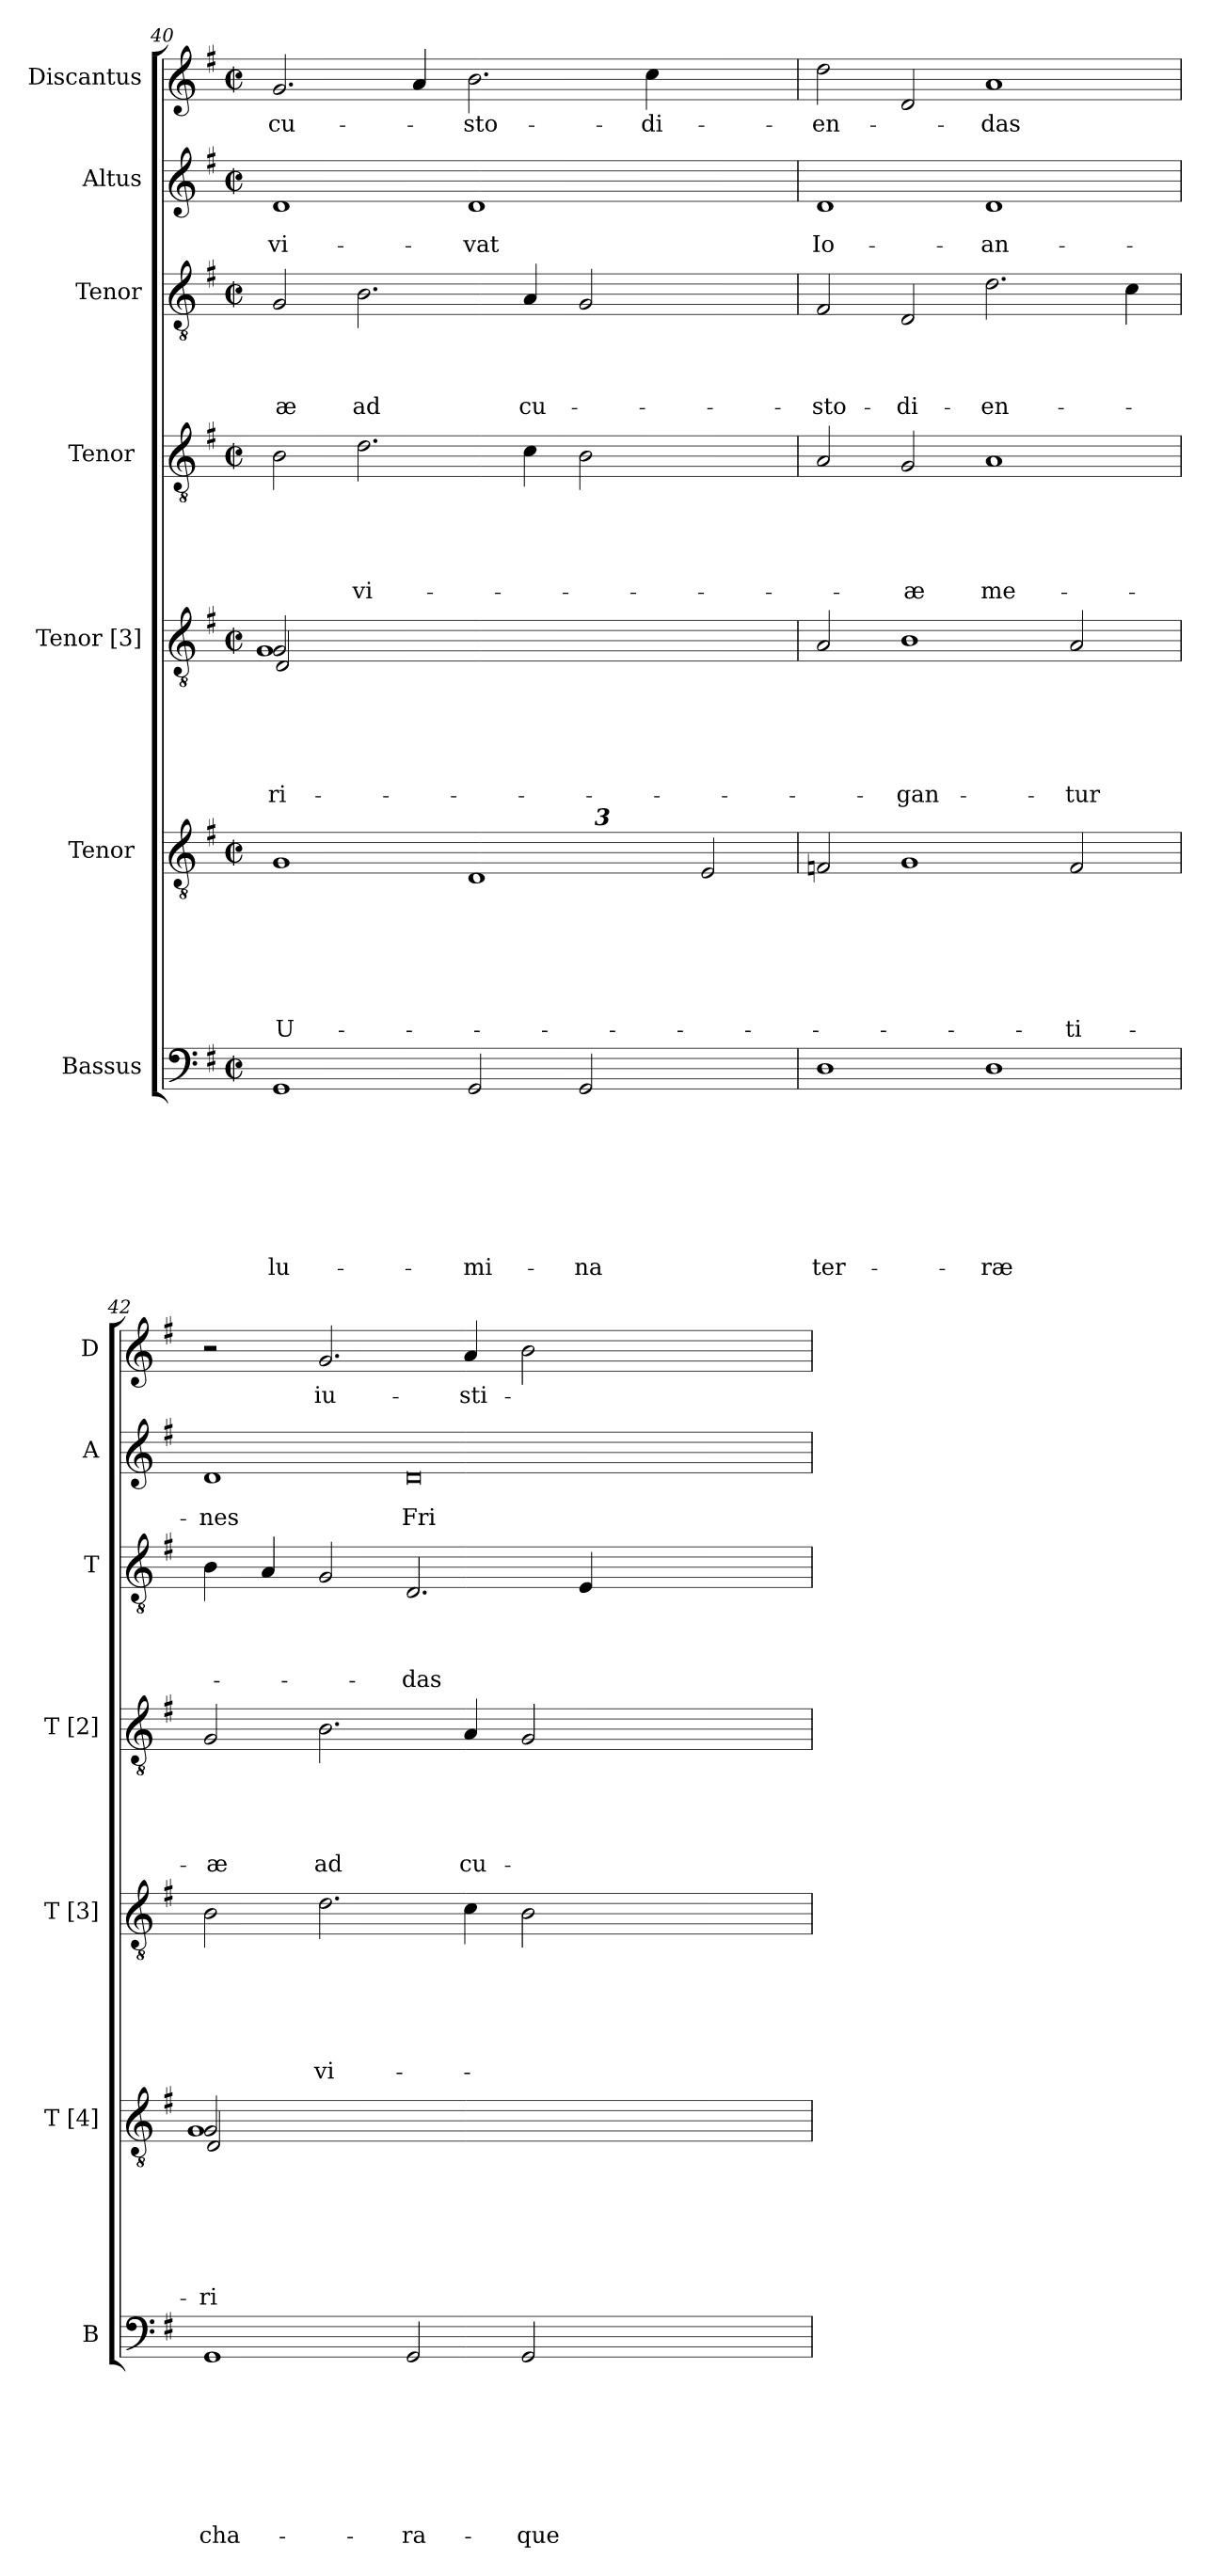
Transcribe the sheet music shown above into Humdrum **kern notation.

**kern	**text	**text	**text	**text	**text	**text	**text	**text	**kern	**text	**text	**text	**text	**text	**text	**text	**kern	**text	**text	**text	**text	**text	**text	**kern	**text	**text	**text	**text	**text	**kern	**text	**text	**text	**text	**kern	**text	**text	**kern	**text
*part7	*part7	*part7	*part7	*part7	*part7	*part7	*part7	*part7	*part6	*part6	*part6	*part6	*part6	*part6	*part6	*part6	*part5	*part5	*part5	*part5	*part5	*part5	*part5	*part4	*part4	*part4	*part4	*part4	*part4	*part3	*part3	*part3	*part3	*part3	*part2	*part2	*part2	*part1	*part1
*staff7	*staff7	*staff7	*staff7	*staff7	*staff7	*staff7	*staff7	*staff7	*staff6	*staff6	*staff6	*staff6	*staff6	*staff6	*staff6	*staff6	*staff5	*staff5	*staff5	*staff5	*staff5	*staff5	*staff5	*staff4	*staff4	*staff4	*staff4	*staff4	*staff4	*staff3	*staff3	*staff3	*staff3	*staff3	*staff2	*staff2	*staff2	*staff1	*staff1
*I"Bassus	*	*	*	*	*	*	*	*	*I"Tenor [4]	*	*	*	*	*	*	*	*I"Tenor [3]	*	*	*	*	*	*	*I"Tenor [2]	*	*	*	*	*	*I"Tenor	*	*	*	*	*I"Altus	*	*	*I"Discantus	*
*I'B	*	*	*	*	*	*	*	*	*I'T [4]	*	*	*	*	*	*	*	*I'T [3]	*	*	*	*	*	*	*I'T [2]	*	*	*	*	*	*I'T	*	*	*	*	*I'A	*	*	*I'D	*
*clefF4	*	*	*	*	*	*	*	*	*clefGv2	*	*	*	*	*	*	*	*clefGv2	*	*	*	*	*	*	*clefGv2	*	*	*	*	*	*clefGv2	*	*	*	*	*clefG2	*	*	*clefG2	*
*k[f#]	*	*	*	*	*	*	*	*	*k[f#]	*	*	*	*	*	*	*	*k[f#]	*	*	*	*	*	*	*k[f#]	*	*	*	*	*	*k[f#]	*	*	*	*	*k[f#]	*	*	*k[f#]	*
*G:	*	*	*	*	*	*	*	*	*G:	*	*	*	*	*	*	*	*G:	*	*	*	*	*	*	*G:	*	*	*	*	*	*G:	*	*	*	*	*G:	*	*	*G:	*
*M2/2	*	*	*	*	*	*	*	*	*M2/2	*	*	*	*	*	*	*	*M2/2	*	*	*	*	*	*	*M2/2	*	*	*	*	*	*M2/2	*	*	*	*	*M2/2	*	*	*M2/2	*
*met(c|)	*	*	*	*	*	*	*	*	*met(c|)	*	*	*	*	*	*	*	*met(c|)	*	*	*	*	*	*	*met(c|)	*	*	*	*	*	*met(c|)	*	*	*	*	*met(c|)	*	*	*met(c|)	*
=40	=40	=40	=40	=40	=40	=40	=40	=40	=40	=40	=40	=40	=40	=40	=40	=40	=40	=40	=40	=40	=40	=40	=40	=40	=40	=40	=40	=40	=40	=40	=40	=40	=40	=40	=40	=40	=40	=40	=40
!	!	!	!	!	!	!	!	!LO:LY:b	!	!	!	!	!	!	!	!LO:LY:b	!	!	!	!	!	!	!LO:LY:b	!	!	!	!	!	!	!	!	!	!	!	!	!	!	!	!
*	*	*	*	*	*	*	*	*	*	*	*	*	*	*	*	*	*^	*	*	*	*	*	*	*	*	*	*	*	*	*	*	*	*	*	*	*	*	*	*
!	!	!	!	!	!	!	!	!	!	!	!	!	!	!	!	!	!	!	!	!	!	!	!	!LO:LY:b	!	!	!	!	!	!	!	!	!	!	!	!	!	!	!	!
*	*	*	*	*	*	*	*	*	*	*	*	*	*	*	*	*	*	*^	*	*	*	*	*	*	*	*	*	*	*	*	*	*	*	*	*	*	*	*	*	*
!	!	!	!	!	!	!	!	!	!	!	!	!	!	!	!	!	!	!	!	!	!	!	!	!	!LO:LY:b	!	!	!	!	!	!	!	!	!	!	!LO:LY:b	!	!	!LO:LY:b	!	!LO:LY:b
*	*	*	*	*	*	*	*	*	*^	*	*	*	*	*	*	*	*	*	*	*	*	*	*	*	*	*	*	*	*	*	*	*	*	*	*	*	*	*	*	*	*
1GG	.	.	.	.	.	.	.	lu-	1G	1ryy	.	.	.	.	.	.	U-	2G/	2D/	1G	.	.	.	.	.	-ri-	2B\	.	.	.	.	.	2G/	.	.	.	-æ	1d	.	vi-	2.g/	cu-
!	!	!	!	!	!	!	!	!	!	!	!	!	!	!	!	!	!	!	!	!	!	!	!	!	!	!	!	!	!	!	!	!LO:LY:b	!	!	!	!	!LO:LY:b	!	!	!	!	!
.	.	.	.	.	.	.	.	.	.	.	.	.	.	.	.	.	.	1.ryy	1.ryy	.	.	.	.	.	.	.	2.d\	.	.	.	.	vi-	2.B\	.	.	.	ad	.	.	.	.	.
.	.	.	.	.	.	.	.	.	.	.	.	.	.	.	.	.	.	.	.	.	.	.	.	.	.	.	.	.	.	.	.	.	.	.	.	.	.	.	.	.	4a/	.
!	!	!	!	!	!	!	!	!LO:LY:b	!	!	!	!	!	!	!	!	!	!	!	!	!	!	!	!	!	!	!	!	!	!	!	!	!	!	!	!	!	!	!	!LO:LY:b	!	!LO:LY:b
2GG/	.	.	.	.	.	.	.	-mi-	1D	2ryy	.	.	.	.	.	.	.	.	.	1.ryy	.	.	.	.	.	.	.	.	.	.	.	.	.	.	.	.	.	1d	.	-vat	2.b\	-sto-
!	!	!	!	!	!	!	!	!	!	!	!	!	!	!	!	!	!	!	!	!	!	!	!	!	!	!	!	!	!	!	!	!	!	!	!	!	!LO:LY:b	!	!	!	!	!
.	.	.	.	.	.	.	.	.	.	.	.	.	.	.	.	.	.	.	.	.	.	.	.	.	.	.	4c\	.	.	.	.	.	4A/	.	.	.	cu-	.	.	.	.	.
!	!	!	!	!	!	!	!	!LO:LY:b	!	!	!	!	!	!	!	!	!	!	!	!	!	!	!	!	!	!	!	!	!	!	!	!	!	!	!	!	!	!	!	!	!	!
2GG/	.	.	.	.	.	.	.	-na	.	32ryy	.	.	.	.	.	.	.	.	.	.	.	.	.	.	.	.	2B\	.	.	.	.	.	2G/	.	.	.	.	.	.	.	.	.
!	!	!	!	!	!	!	!	!	!	!LO:TX:a:Bi:t=3	!	!	!	!	!	!	!	!	!	!	!	!	!	!	!	!	!	!	!	!	!	!	!	!	!	!	!	!	!	!	!	!
.	.	.	.	.	.	.	.	.	.	2ryy	.	.	.	.	.	.	.	.	.	.	.	.	.	.	.	.	.	.	.	.	.	.	.	.	.	.	.	.	.	.	.	.
!	!	!	!	!	!	!	!	!	!	!	!	!	!	!	!	!	!	!	!	!	!	!	!	!	!	!	!	!	!	!	!	!	!	!	!	!	!	!	!	!	!	!LO:LY:b
.	.	.	.	.	.	.	.	.	.	.	.	.	.	.	.	.	.	.	.	.	.	.	.	.	.	.	.	.	.	.	.	.	.	.	.	.	.	.	.	.	4cc\	-di-
2ryy	.	.	.	.	.	.	.	.	2E/	.	.	.	.	.	.	.	.	2ryy	2ryy	.	.	.	.	.	.	.	2ryy	.	.	.	.	.	2ryy	.	.	.	.	2ryy	.	.	2ryy	.
.	.	.	.	.	.	.	.	.	.	4...ryy	.	.	.	.	.	.	.	.	.	.	.	.	.	.	.	.	.	.	.	.	.	.	.	.	.	.	.	.	.	.	.	.
=41	=41	=41	=41	=41	=41	=41	=41	=41	=41	=41	=41	=41	=41	=41	=41	=41	=41	=41	=41	=41	=41	=41	=41	=41	=41	=41	=41	=41	=41	=41	=41	=41	=41	=41	=41	=41	=41	=41	=41	=41	=41	=41
!	!	!	!	!	!	!	!	!LO:LY:b	!	!	!	!	!	!	!	!	!	!	!	!	!	!	!	!	!	!	!	!	!	!	!	!	!	!	!	!	!LO:LY:b	!	!	!LO:LY:b	!	!LO:LY:b
*	*	*	*	*	*	*	*	*	*v	*v	*	*	*	*	*	*	*	*	*	*	*	*	*	*	*	*	*	*	*	*	*	*	*	*	*	*	*	*	*	*	*	*
*	*	*	*	*	*	*	*	*	*	*	*	*	*	*	*	*	*v	*v	*v	*	*	*	*	*	*	*	*	*	*	*	*	*	*	*	*	*	*	*	*	*	*
1D	.	.	.	.	.	.	.	ter-	2F/	.	.	.	.	.	.	.	2A/	.	.	.	.	.	.	2A/	.	.	.	.	.	2F#/	.	.	.	-sto-	1d	.	Io-	2dd\	-en-
!	!	!	!	!	!	!	!	!	!	!	!	!	!	!	!	!	!	!	!	!	!	!	!LO:LY:b	!	!	!	!	!	!LO:LY:b	!	!	!	!	!LO:LY:b	!	!	!	!	!
.	.	.	.	.	.	.	.	.	1G	.	.	.	.	.	.	.	1B	.	.	.	.	.	-gan-	2G/	.	.	.	.	-æ	2D/	.	.	.	-di-	.	.	.	2d/	.
!	!	!	!	!	!	!	!	!LO:LY:b	!	!	!	!	!	!	!	!	!	!	!	!	!	!	!	!	!	!	!	!	!LO:LY:b	!	!	!	!	!LO:LY:b	!	!	!LO:LY:b	!	!LO:LY:b
1D	.	.	.	.	.	.	.	-ræ	.	.	.	.	.	.	.	.	.	.	.	.	.	.	.	1A	.	.	.	.	me-	2.d\	.	.	.	-en-	1d	.	-an-	1a	-das
!	!	!	!	!	!	!	!	!	!	!	!	!	!	!	!	!LO:LY:b	!	!	!	!	!	!	!LO:LY:b	!	!	!	!	!	!	!	!	!	!	!	!	!	!	!	!
.	.	.	.	.	.	.	.	.	2F/	.	.	.	.	.	.	-ti-	2A/	.	.	.	.	.	-tur	.	.	.	.	.	.	.	.	.	.	.	.	.	.	.	.
.	.	.	.	.	.	.	.	.	.	.	.	.	.	.	.	.	.	.	.	.	.	.	.	.	.	.	.	.	.	4c\	.	.	.	.	.	.	.	.	.
=42	=42	=42	=42	=42	=42	=42	=42	=42	=42	=42	=42	=42	=42	=42	=42	=42	=42	=42	=42	=42	=42	=42	=42	=42	=42	=42	=42	=42	=42	=42	=42	=42	=42	=42	=42	=42	=42	=42	=42
!	!	!	!	!	!	!	!	!LO:LY:b	!	!	!	!	!	!	!	!LO:LY:b	!	!	!	!	!	!	!	!	!	!	!	!	!	!	!	!	!	!	!	!	!	!	!
*	*	*	*	*	*	*	*	*	*^	*	*	*	*	*	*	*	*	*	*	*	*	*	*	*	*	*	*	*	*	*	*	*	*	*	*	*	*	*	*
!	!	!	!	!	!	!	!	!	!	!	!	!	!	!	!	!	!LO:LY:b	!	!	!	!	!	!	!	!	!	!	!	!	!	!	!	!	!	!	!	!	!	!	!
*	*	*	*	*	*	*	*	*	*	*^	*	*	*	*	*	*	*	*	*	*	*	*	*	*	*	*	*	*	*	*	*	*	*	*	*	*	*	*	*	*
!	!	!	!	!	!	!	!	!	!	!	!	!	!	!	!	!	!	!LO:LY:b	!	!	!	!	!	!	!	!	!	!	!	!	!LO:LY:b	!	!	!	!	!	!	!	!LO:LY:b	!	!
1GG	.	.	.	.	.	.	.	cha-	2G/	2D/	1G	.	.	.	.	.	.	-ri-	2B\	.	.	.	.	.	.	2G/	.	.	.	.	-æ	4B\	.	.	.	.	1d	.	-nes	2r	.
.	.	.	.	.	.	.	.	.	.	.	.	.	.	.	.	.	.	.	.	.	.	.	.	.	.	.	.	.	.	.	.	4A/	.	.	.	.	.	.	.	.	.
!	!	!	!	!	!	!	!	!	!	!	!	!	!	!	!	!	!	!	!	!	!	!	!	!	!LO:LY:b	!	!	!	!	!	!LO:LY:b	!	!	!	!	!	!	!	!	!	!LO:LY:b
.	.	.	.	.	.	.	.	.	0ryy	0ryy	.	.	.	.	.	.	.	.	2.d\	.	.	.	.	.	vi-	2.B\	.	.	.	.	ad	2G/	.	.	.	.	.	.	.	2.g/	iu-
!	!	!	!	!	!	!	!	!LO:LY:b	!	!	!	!	!	!	!	!	!	!	!	!	!	!	!	!	!	!	!	!	!	!	!	!	!	!	!	!LO:LY:b	!	!	!LO:LY:b	!	!
2GG/	.	.	.	.	.	.	.	-ra-	.	.	0ryy	.	.	.	.	.	.	.	.	.	.	.	.	.	.	.	.	.	.	.	.	2.D/	.	.	.	-das	0d	.	Fri-	.	.
!	!	!	!	!	!	!	!	!	!	!	!	!	!	!	!	!	!	!	!	!	!	!	!	!	!	!	!	!	!	!	!LO:LY:b	!	!	!	!	!	!	!	!	!	!LO:LY:b
.	.	.	.	.	.	.	.	.	.	.	.	.	.	.	.	.	.	.	4c\	.	.	.	.	.	.	4A/	.	.	.	.	cu-	.	.	.	.	.	.	.	.	4a/	-sti-
!	!	!	!	!	!	!	!	!LO:LY:b	!	!	!	!	!	!	!	!	!	!	!	!	!	!	!	!	!	!	!	!	!	!	!	!	!	!	!	!	!	!	!	!	!
2GG/	.	.	.	.	.	.	.	-que	.	.	.	.	.	.	.	.	.	.	2B\	.	.	.	.	.	.	2G/	.	.	.	.	.	.	.	.	.	.	.	.	.	2b\	.
.	.	.	.	.	.	.	.	.	.	.	.	.	.	.	.	.	.	.	.	.	.	.	.	.	.	.	.	.	.	.	.	4E/	.	.	.	.	.	.	.	.	.
1ryy	.	.	.	.	.	.	.	.	.	.	.	.	.	.	.	.	.	.	1ryy	.	.	.	.	.	.	1ryy	.	.	.	.	.	1ryy	.	.	.	.	.	.	.	1ryy	.
.	.	.	.	.	.	.	.	.	2ryy	2ryy	.	.	.	.	.	.	.	.	.	.	.	.	.	.	.	.	.	.	.	.	.	.	.	.	.	.	.	.	.	.	.
*	*	*	*	*	*	*	*	*	*v	*v	*v	*	*	*	*	*	*	*	*	*	*	*	*	*	*	*	*	*	*	*	*	*	*	*	*	*	*	*	*	*	*
=	=	=	=	=	=	=	=	=	=	=	=	=	=	=	=	=	=	=	=	=	=	=	=	=	=	=	=	=	=	=	=	=	=	=	=	=	=	=	=
*-	*-	*-	*-	*-	*-	*-	*-	*-	*-	*-	*-	*-	*-	*-	*-	*-	*-	*-	*-	*-	*-	*-	*-	*-	*-	*-	*-	*-	*-	*-	*-	*-	*-	*-	*-	*-	*-	*-	*-
